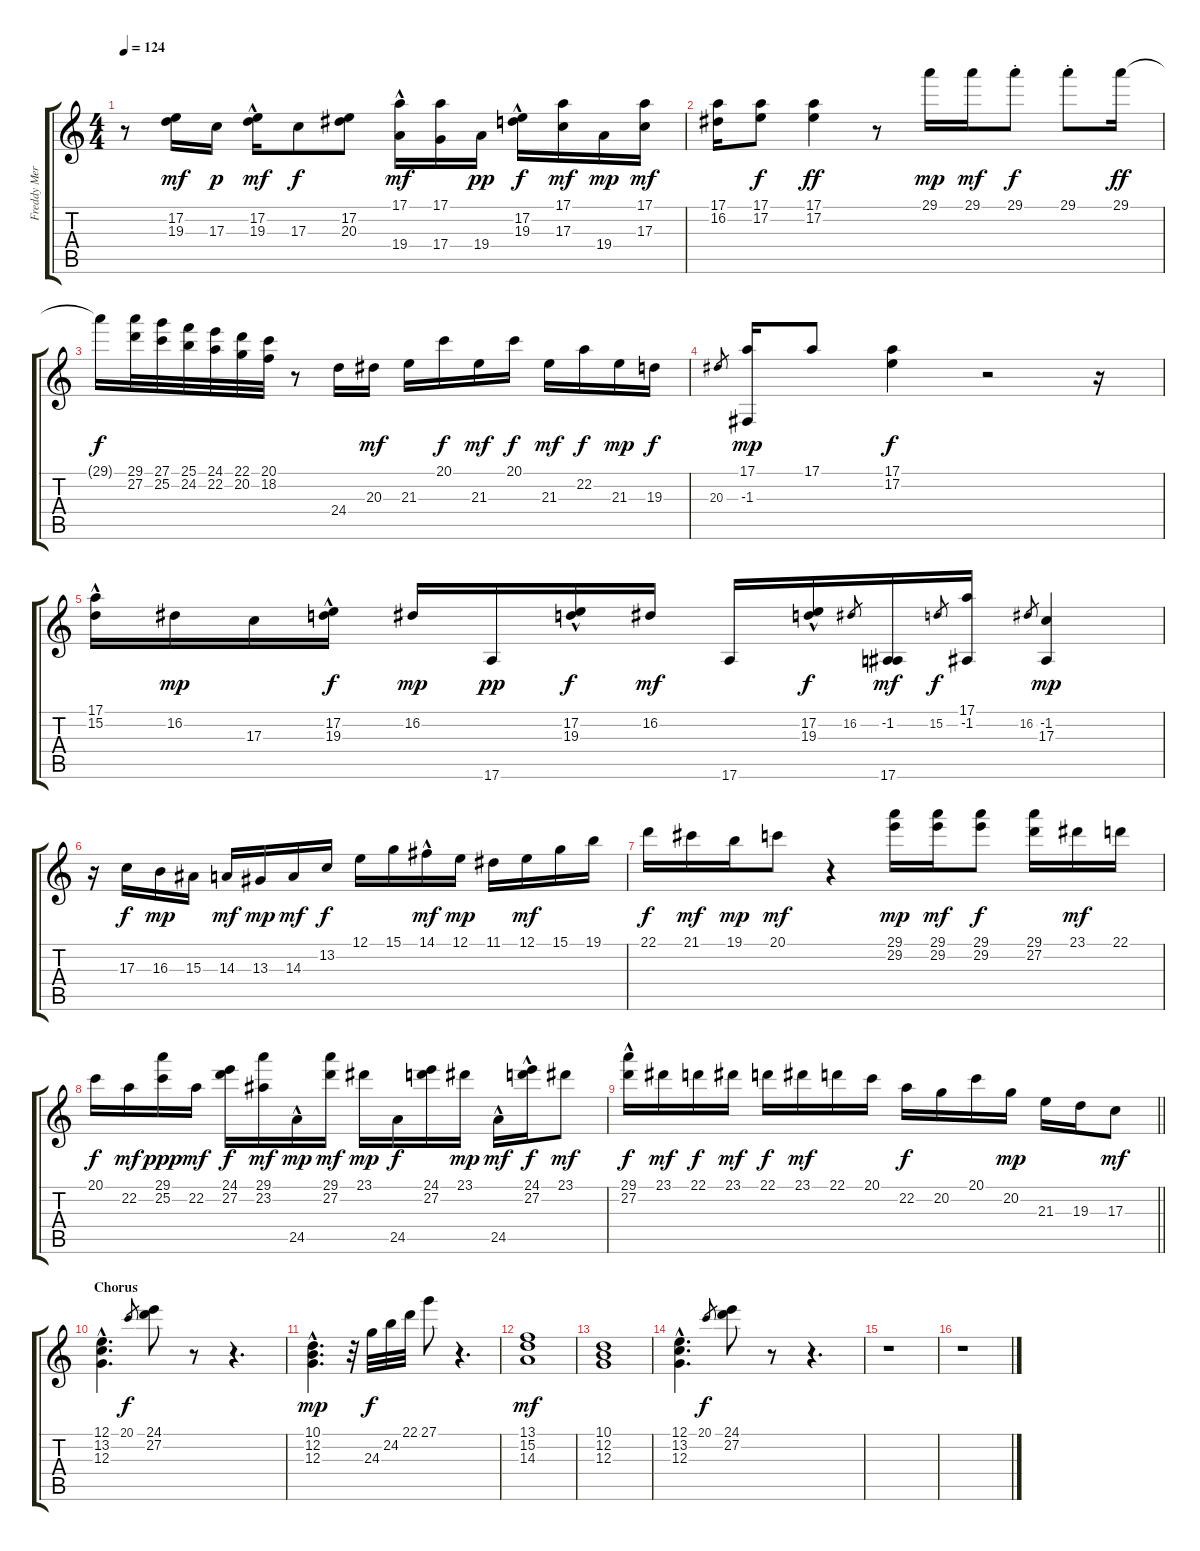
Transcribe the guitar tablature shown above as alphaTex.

\track ("Freddy Mercury / Lead piano" "Freddy Mer") {instrument electricgrandpiano}
\staff {score tabs}
\tuning (E4 B3 G3 D3 A2 E2) {hide}
\ts (4 4)
\tempo 124
\clef g2
\ks c
r.8{dy f} (17.2 19.3).16{dy mf} 17.3.16{dy p} (17.2 19.3{hac}).16{dy mf} 17.3.8{dy f} (17.2 20.3).8 (17.1 19.4{hac}).16{dy mf} (17.1 17.4).16 19.4.16{dy pp} (17.2 19.3{hac}).16{dy f} (17.1 17.3).16{dy mf} 19.4.16{dy mp} (17.1 17.3).16{dy mf} |
(17.1 16.2).16 (17.1 17.2).8{dy f} (17.1 17.2).4{dy ff} r.8 29.1.16{dy mp} 29.1.16{dy mf} 29.1{st}.8{dy f} 29.1{st}.8 29.1.16{dy ff} |
29.1{t}.16{dy f} (29.1 27.2).32 (27.1 25.2).32 (25.1 24.2).32 (24.1 22.2).32 (22.1 20.2).32 (20.1 18.2).32 r.8 24.4.16 20.3.16{dy mf} 21.3.16 20.1.16{dy f} 21.3.16{dy mf} 20.1.16{dy f} 21.3.16{dy mf} 22.2.16{dy f} 21.3.16{dy mp} 19.3.16{dy f} |
20.3.8{gr} (17.1 -1.3).16{dy mp} 17.1.8 (17.1 17.2).4{dy f} r.2 r.16 |
(17.1 15.2{hac}).16 16.2.16{dy mp} 17.3.16 (17.2{hac} 19.3{hac}).16{dy f} 16.2.16{dy mp} 17.6.16{dy pp} (17.2 19.3{hac}).16{dy f} 16.2.16{dy mf} 17.6.16 (17.2{hac} 19.3).16{dy f} 16.2.8{gr} (-1.2 17.6).16{dy mf} 15.2.8{gr dy f} (17.1 -1.2).16 16.2.8{gr} (-1.2 17.3).4{dy mp} |
r.16 17.3.16{dy f} 16.3.16{dy mp} 15.3.16 14.3.16{dy mf} 13.3.16{dy mp} 14.3.16{dy mf} 13.2.16{dy f} 12.1.16 15.1.16 14.1{hac}.16{dy mf} 12.1.16{dy mp} 11.1.16 12.1.16{dy mf} 15.1.16 19.1.16 |
22.1.16{dy f} 21.1.16{dy mf} 19.1.16{dy mp} 20.1.8{dy mf} r.4 (29.1 29.2).16{dy mp} (29.1 29.2).16{dy mf} (29.1 29.2).8{dy f} (29.1 27.2).16 23.1.16{dy mf} 22.1.16 |
20.1.16{dy f} 22.2.16{dy mf} (29.1 25.2).16{dy ppp} 22.2.16{dy mf} (24.1 27.2).16{dy f} (29.1 23.2).16{dy mf} 24.5{hac}.16{dy mp} (29.1 27.2).16{dy mf} 23.1.16{dy mp} 24.5.16{dy f} (24.1 27.2).16 23.1.16{dy mp} 24.5{hac}.16{dy mf} (24.1{hac} 27.2).16{dy f} 23.1.8{dy mf} |
\barLineRight lightlight
(29.1{hac} 27.2).16{dy f} 23.1.16{dy mf} 22.1.16{dy f} 23.1.16{dy mf} 22.1.16{dy f} 23.1.16{dy mf} 22.1.16 20.1.16 22.2.16{dy f} 20.2.16 20.1.16 20.2.16{dy mp} 21.3.16 19.3.16 17.3.8{dy mf} |
\section ("" "Chorus")
(12.1{hac} 13.2{hac} 12.3{hac}).4{d} 20.1.8{gr dy f} (24.1 27.2).8 r.8 r.4{d} |
(10.1{hac} 12.2{hac} 12.3{hac}).4{d dy mp} r.32 24.3.32{dy f} 24.2.32 22.1.32 27.1.8 r.4{d} |
(13.1 15.2 14.3).1{dy mf} |
(10.1 12.2 12.3).1 |
(12.1{hac} 13.2{hac} 12.3{hac}).4{d} 20.1.8{gr dy f} (24.1 27.2).8 r.8 r.4{d} |
r.1 |
r.1
